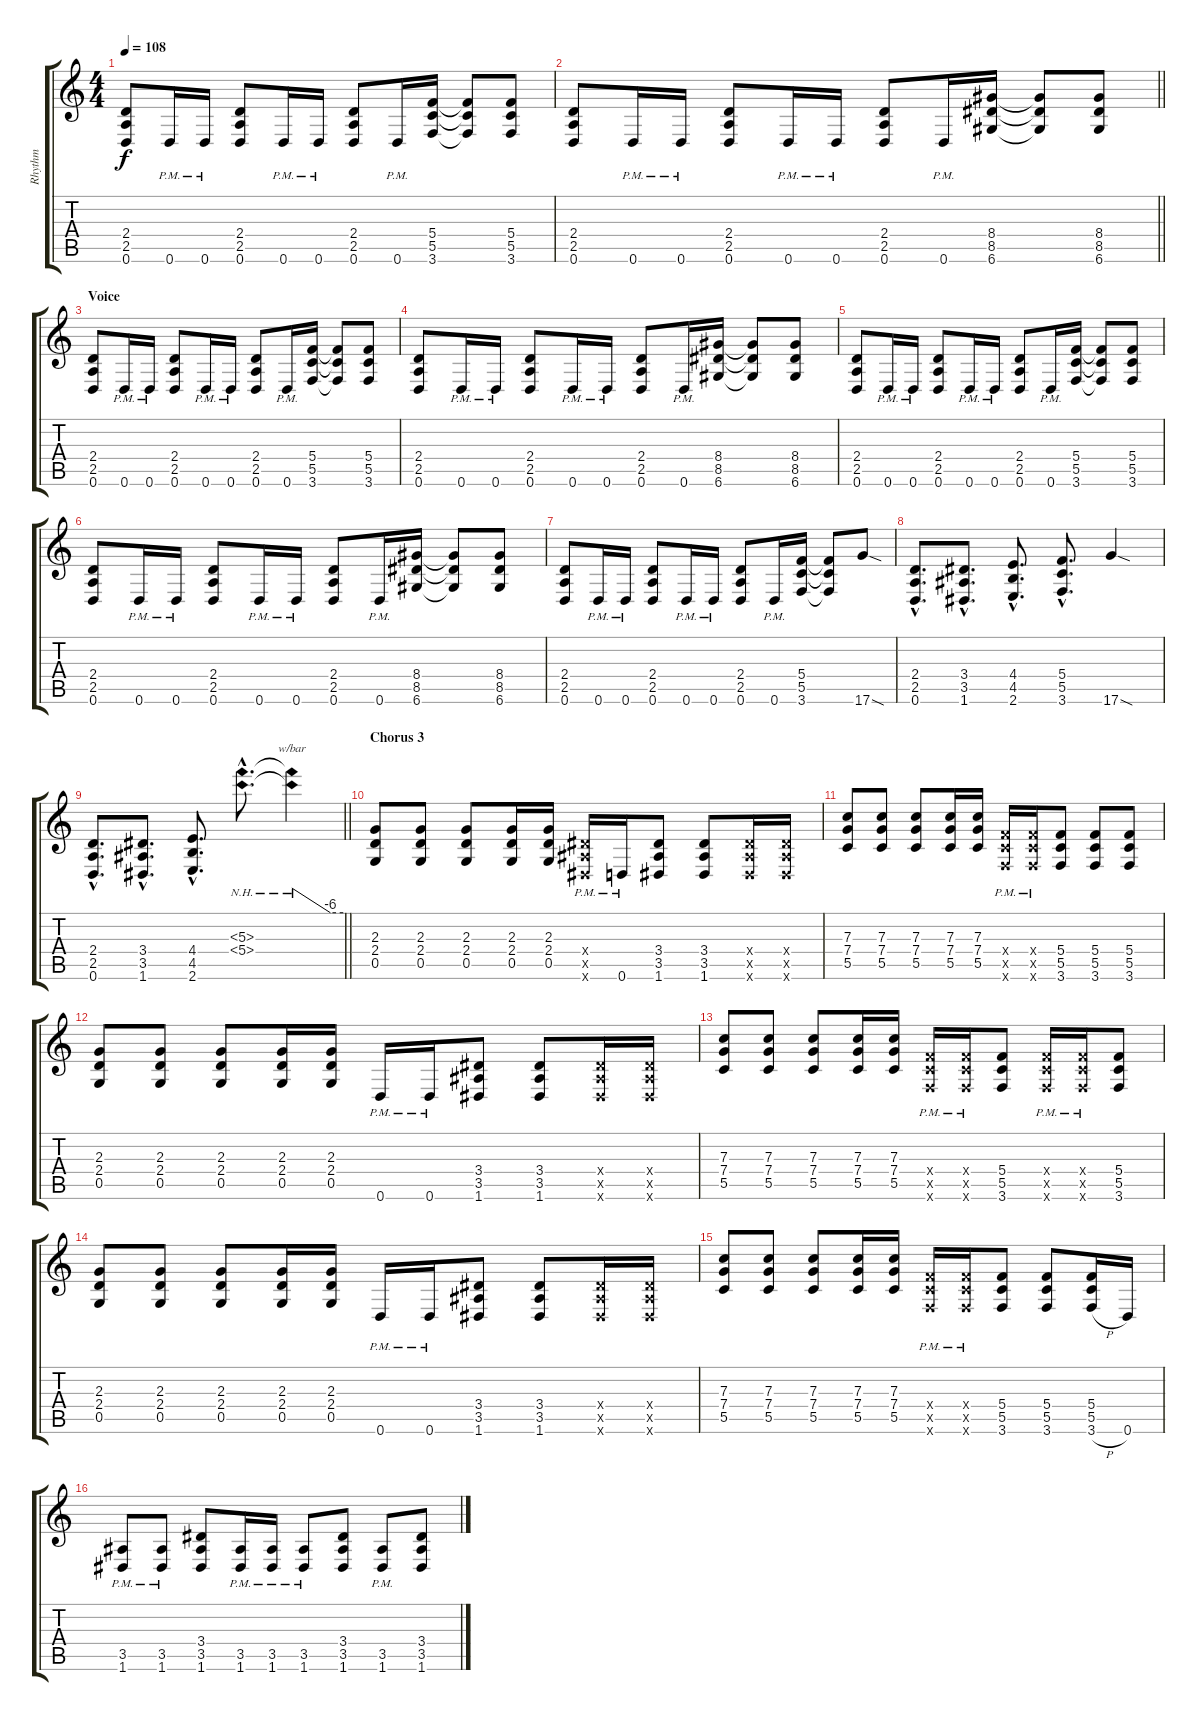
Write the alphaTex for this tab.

\track ("Rhythm" "Rhythm") {instrument distortionguitar}
\staff {score tabs}
\tuning (D4 A3 F3 C3 G2 D2) {hide}
\ts (4 4)
\tempo 108
\clef g2
\ks c
(2.4 2.5 0.6).8{dy f} 0.6{pm}.16 0.6{pm}.16 (2.4 2.5 0.6).8 0.6{pm}.16 0.6{pm}.16 (2.4 2.5 0.6).8 0.6{pm}.16 (5.4 5.5 3.6).16 (5.4{t} 5.5{t} 3.6{t}).8 (5.4 5.5 3.6).8 |
\barLineRight lightlight
(2.4 2.5 0.6).8 0.6{pm}.16 0.6{pm}.16 (2.4 2.5 0.6).8 0.6{pm}.16 0.6{pm}.16 (2.4 2.5 0.6).8 0.6{pm}.16 (8.4 8.5 6.6).16 (8.4{t} 8.5{t} 6.6{t}).8 (8.4 8.5 6.6).8 |
\section ("" "Voice")
(2.4 2.5 0.6).8 0.6{pm}.16 0.6{pm}.16 (2.4 2.5 0.6).8 0.6{pm}.16 0.6{pm}.16 (2.4 2.5 0.6).8 0.6{pm}.16 (5.4 5.5 3.6).16 (5.4{t} 5.5{t} 3.6{t}).8 (5.4 5.5 3.6).8 |
(2.4 2.5 0.6).8 0.6{pm}.16 0.6{pm}.16 (2.4 2.5 0.6).8 0.6{pm}.16 0.6{pm}.16 (2.4 2.5 0.6).8 0.6{pm}.16 (8.4 8.5 6.6).16 (8.4{t} 8.5{t} 6.6{t}).8 (8.4 8.5 6.6).8 |
(2.4 2.5 0.6).8 0.6{pm}.16 0.6{pm}.16 (2.4 2.5 0.6).8 0.6{pm}.16 0.6{pm}.16 (2.4 2.5 0.6).8 0.6{pm}.16 (5.4 5.5 3.6).16 (5.4{t} 5.5{t} 3.6{t}).8 (5.4 5.5 3.6).8 |
(2.4 2.5 0.6).8 0.6{pm}.16 0.6{pm}.16 (2.4 2.5 0.6).8 0.6{pm}.16 0.6{pm}.16 (2.4 2.5 0.6).8 0.6{pm}.16 (8.4 8.5 6.6).16 (8.4{t} 8.5{t} 6.6{t}).8 (8.4 8.5 6.6).8 |
(2.4 2.5 0.6).8 0.6{pm}.16 0.6{pm}.16 (2.4 2.5 0.6).8 0.6{pm}.16 0.6{pm}.16 (2.4 2.5 0.6).8 0.6{pm}.16 (5.4 5.5 3.6).16 (5.4{t} 5.5{t} 3.6{t}).8 17.6{sod}.8 |
(2.4{hac} 2.5{hac} 0.6{hac}).8{d} (3.4{hac} 3.5{hac} 1.6{hac}).8{d} (4.4{hac} 4.5{hac} 2.6{hac}).8{d} (5.4{hac} 5.5{hac} 3.6{hac}).8{d} 17.6{sod}.4 |
\barLineRight lightlight
(2.4{hac} 2.5{hac} 0.6{hac}).8{d} (3.4{hac} 3.5{hac} 1.6{hac}).8{d} (4.4{hac} 4.5{hac} 2.6{hac}).8{d} (5.3{nh hac} 5.4{nh hac}).8{d} (5.3{nh t} 5.4{nh t}).4{tbe (custom default 0 0 45 -24 60 -24)} |
\section ("" "Chorus 3")
(2.3 2.4 0.5).8 (2.3 2.4 0.5).8 (2.3 2.4 0.5).8 (2.3 2.4 0.5).16 (2.3 2.4 0.5).16 (3.4{pm x} 3.5{pm x} 1.6{pm x}).16 0.6{pm}.16 (3.4 3.5 1.6).8 (3.4 3.5 1.6).8 (3.4{x} 3.5{x} 1.6{x}).16 (3.4{x} 3.5{x} 1.6{x}).16 |
(7.3 7.4 5.5).8 (7.3 7.4 5.5).8 (7.3 7.4 5.5).8 (7.3 7.4 5.5).16 (7.3 7.4 5.5).16 (5.4{pm x} 5.5{pm x} 3.6{pm x}).16 (5.4{pm x} 5.5{pm x} 3.6{pm x}).16 (5.4 5.5 3.6).8 (5.4 5.5 3.6).8 (5.4 5.5 3.6).8 |
(2.3 2.4 0.5).8 (2.3 2.4 0.5).8 (2.3 2.4 0.5).8 (2.3 2.4 0.5).16 (2.3 2.4 0.5).16 0.6{pm}.16 0.6{pm}.16 (3.4 3.5 1.6).8 (3.4 3.5 1.6).8 (3.4{x} 3.5{x} 1.6{x}).16 (3.4{x} 3.5{x} 1.6{x}).16 |
(7.3 7.4 5.5).8 (7.3 7.4 5.5).8 (7.3 7.4 5.5).8 (7.3 7.4 5.5).16 (7.3 7.4 5.5).16 (5.4{pm x} 5.5{pm x} 3.6{pm x}).16 (5.4{pm x} 5.5{pm x} 3.6{pm x}).16 (5.4 5.5 3.6).8 (5.4{pm x} 5.5{pm x} 3.6{pm x}).16 (5.4{pm x} 5.5{pm x} 3.6{pm x}).16 (5.4 5.5 3.6).8 |
(2.3 2.4 0.5).8 (2.3 2.4 0.5).8 (2.3 2.4 0.5).8 (2.3 2.4 0.5).16 (2.3 2.4 0.5).16 0.6{pm}.16 0.6{pm}.16 (3.4 3.5 1.6).8 (3.4 3.5 1.6).8 (3.4{x} 3.5{x} 1.6{x}).16 (3.4{x} 3.5{x} 1.6{x}).16 |
(7.3 7.4 5.5).8 (7.3 7.4 5.5).8 (7.3 7.4 5.5).8 (7.3 7.4 5.5).16 (7.3 7.4 5.5).16 (5.4{pm x} 5.5{pm x} 3.6{pm x}).16 (5.4{pm x} 5.5{pm x} 3.6{pm x}).16 (5.4 5.5 3.6).8 (5.4 5.5 3.6).8 (5.4 5.5 3.6{h}).16 0.6.16 |
(3.5{pm} 1.6{pm}).8 (3.5{pm} 1.6{pm}).8 (3.4 3.5 1.6).8 (3.5{pm} 1.6{pm}).16 (3.5{pm} 1.6{pm}).16 (3.5{pm} 1.6{pm}).8 (3.4 3.5 1.6).8 (3.5{pm} 1.6{pm}).8 (3.4 3.5 1.6).8
